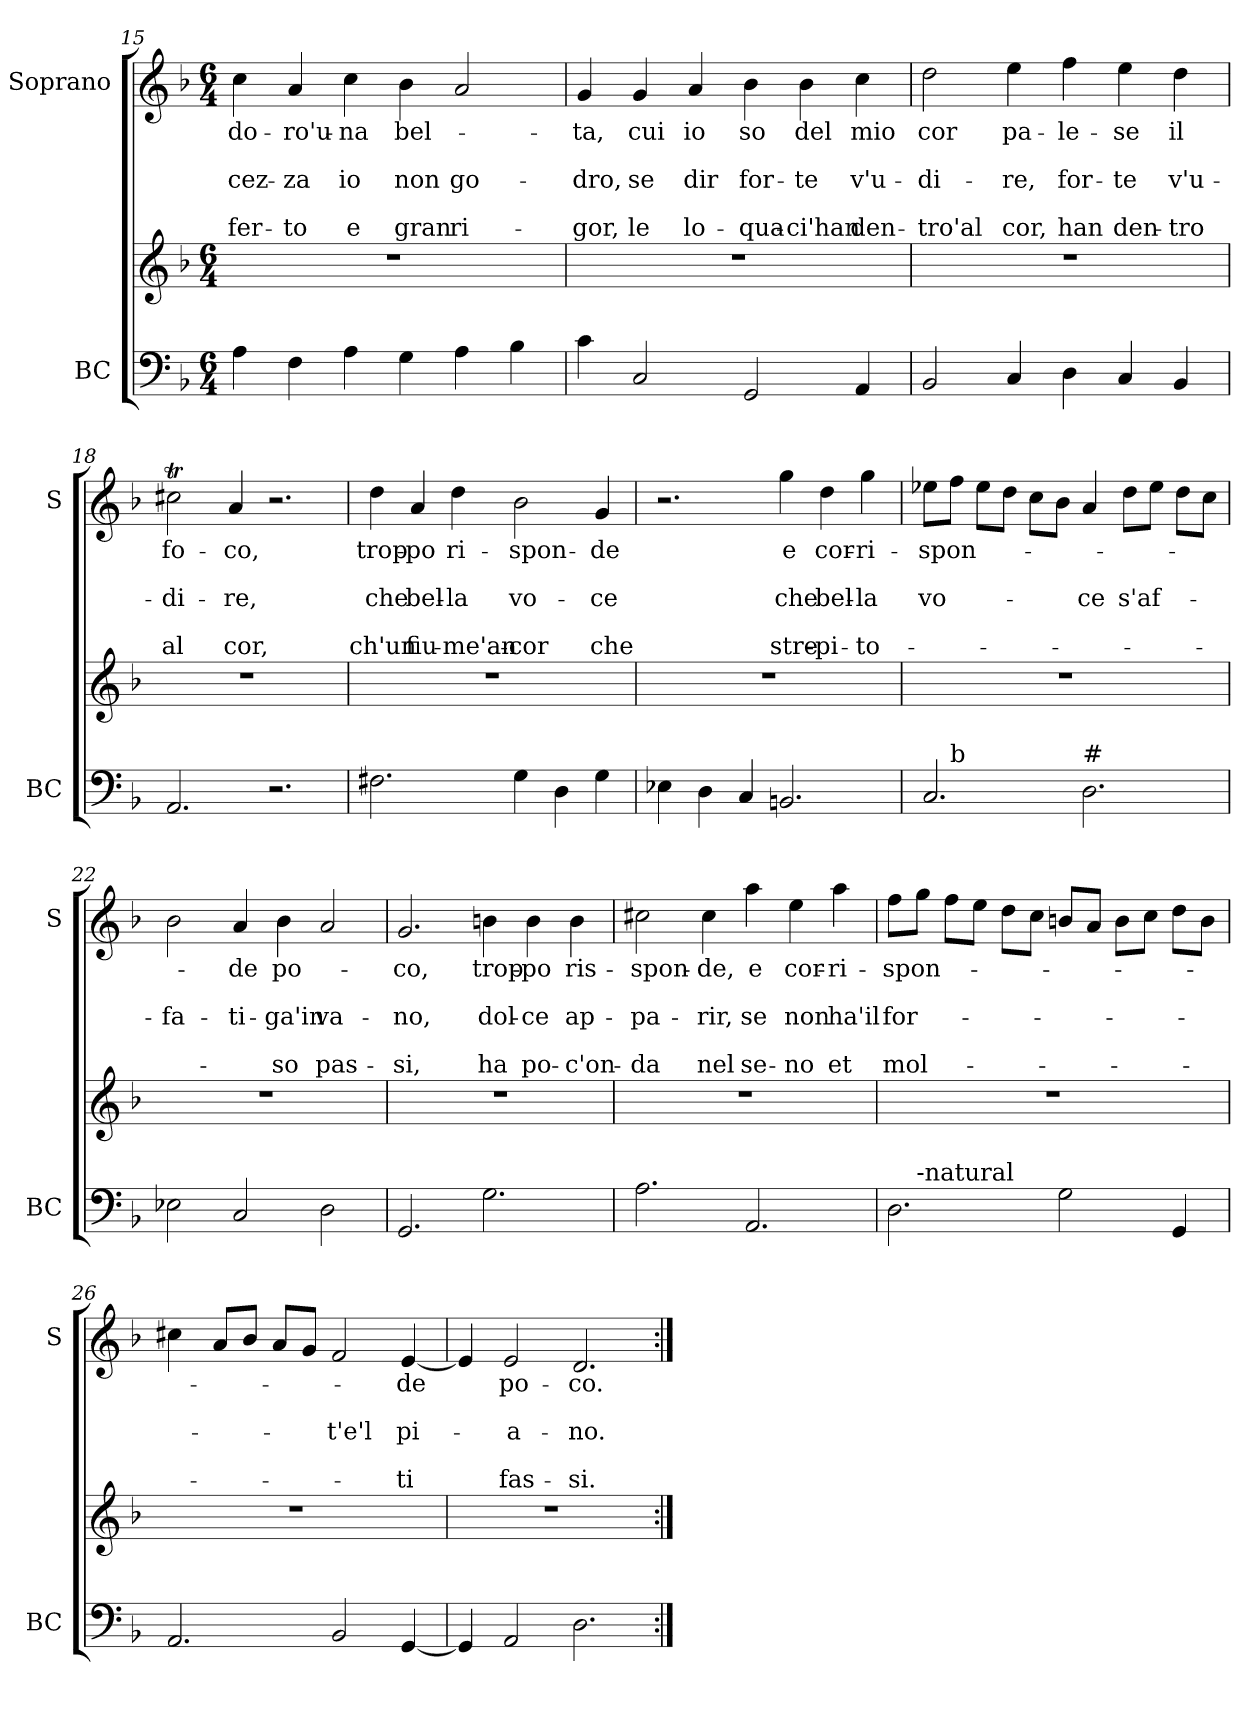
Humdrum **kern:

**kern	**kern	**kern	**text	**text	**text	**text	**text
*part2	*part2	*part1	*part1	*part1	*part1	*part1	*part1
*staff3	*staff2	*staff1	*staff1	*staff1	*staff1	*staff1	*staff1
*I"BC	*	*I"Soprano	*	*	*	*	*
*I'BC	*	*I'S	*	*	*	*	*
*clefF4	*clefG2	*clefG2	*	*	*	*	*
*k[b-]	*k[b-]	*k[b-]	*	*	*	*	*
*F:	*F:	*F:	*	*	*	*	*
*M6/4	*M6/4	*M6/4	*	*	*	*	*
=15	=15	=15	=15	=15	=15	=15	=15
!	!	!	!LO:LY:b	!	!LO:LY:b	!	!LO:LY:b
4A\	1.r	4cc\	-do-	.	-cez-	.	-fer-
!	!	!	!LO:LY:b	!	!LO:LY:b	!	!LO:LY:b
4F\	.	4a/	-ro'u-	.	-za	.	-to
!	!	!	!LO:LY:b	!	!LO:LY:b	!	!LO:LY:b
4A\	.	4cc\	-na	.	io	.	e
!	!	!	!LO:LY:b	!	!LO:LY:b	!	!LO:LY:b
4G\	.	4b-\	bel-	.	non	.	gran
!	!	!	!	!	!LO:LY:b	!	!LO:LY:b
4A\	.	2a/	.	.	go-	.	ri-
4B-\	.	.	.	.	.	.	.
!!LO:LB:g=z
=16	=16	=16	=16	=16	=16	=16	=16
!	!	!	!LO:LY:b	!	!LO:LY:b	!	!LO:LY:b
4c\	1.r	4g/	-ta,	.	-dro,	.	-gor,
!	!	!	!LO:LY:b	!	!LO:LY:b	!	!LO:LY:b
2C/	.	4g/	cui	.	se	.	le
!	!	!	!LO:LY:b	!	!LO:LY:b	!	!LO:LY:b
.	.	4a/	io	.	dir	.	lo-
!	!	!	!LO:LY:b	!	!LO:LY:b	!	!LO:LY:b
2GG/	.	4b-\	so	.	for-	.	-qua-
!	!	!	!LO:LY:b	!	!LO:LY:b	!	!LO:LY:b
.	.	4b-\	del	.	-te	.	-ci'han
!	!	!	!LO:LY:b	!	!LO:LY:b	!	!LO:LY:b
4AA/	.	4cc\	mio	.	v'u-	.	den-
=17	=17	=17	=17	=17	=17	=17	=17
!	!	!	!LO:LY:b	!	!LO:LY:b	!	!LO:LY:b
2BB-/	1.r	2dd\	cor	.	-di-	.	-tro'al
!	!	!	!LO:LY:b	!	!LO:LY:b	!	!LO:LY:b
4C/	.	4ee\	pa-	.	-re,	.	cor,
!	!	!	!LO:LY:b	!	!LO:LY:b	!	!LO:LY:b
4D\	.	4ff\	-le-	.	for-	.	han
!	!	!	!LO:LY:b	!	!LO:LY:b	!	!LO:LY:b
4C/	.	4ee\	-se	.	-te	.	den-
!	!	!	!LO:LY:b	!	!LO:LY:b	!	!LO:LY:b
4BB-/	.	4dd\	il	.	v'u-	.	-tro
=18	=18	=18	=18	=18	=18	=18	=18
!	!	!	!LO:LY:b	!	!LO:LY:b	!	!LO:LY:b
2.AA/	1.r	2cc#Xt\	fo-	.	-di-	.	al
!	!	!	!LO:LY:b	!	!LO:LY:b	!	!LO:LY:b
.	.	4a/	-co,	.	-re,	.	cor,
2.r	.	2.r	.	.	.	.	.
=19	=19	=19	=19	=19	=19	=19	=19
!	!	!	!LO:LY:b	!	!LO:LY:b	!	!LO:LY:b
2.F#X\	1.r	4dd\	trop-	.	che	.	ch'un
!	!	!	!LO:LY:b	!	!LO:LY:b	!	!LO:LY:b
.	.	4a/	-po	.	bel-	.	fiu-
!	!	!	!LO:LY:b	!	!LO:LY:b	!	!LO:LY:b
.	.	4dd\	ri-	.	-la	.	-me'an-
!	!	!	!LO:LY:b	!	!LO:LY:b	!	!LO:LY:b
4G\	.	2b-\	-spon-	.	vo-	.	-cor
4D\	.	.	.	.	.	.	.
!	!	!	!LO:LY:b	!	!LO:LY:b	!	!LO:LY:b
4G\	.	4g/	-de	.	-ce	.	che
!!LO:LB:g=z
=20	=20	=20	=20	=20	=20	=20	=20
4E-X\	1.r	2.r	.	.	.	.	.
4D\	.	.	.	.	.	.	.
4C/	.	.	.	.	.	.	.
!	!	!	!LO:LY:b	!	!LO:LY:b	!	!LO:LY:b
2.BBn/	.	4gg\	e	.	che	.	stre-
!	!	!	!LO:LY:b	!	!LO:LY:b	!	!LO:LY:b
.	.	4dd\	cor-	.	bel-	.	-pi-
!	!	!	!LO:LY:b	!	!LO:LY:b	!	!LO:LY:b
.	.	4gg\	-ri-	.	-la	.	-to-
=21	=21	=21	=21	=21	=21	=21	=21
!	!	!	!LO:LY:b	!	!LO:LY:b	!	!
*^	*	*	*	*	*	*	*
2.C/	8ryy	1.r	8ee-X\L	-spon-	.	vo-	.	.
!	!LO:TX:a:t=b	!	!	!	!	!	!	!
.	1ryy	.	8ff\J	.	.	.	.	.
.	.	.	8ee-\L	.	.	.	.	.
.	.	.	8dd\J	.	.	.	.	.
.	.	.	8cc\L	.	.	.	.	.
.	.	.	8b-\J	.	.	.	.	.
!LO:TX:a:t=#	!	!	!	!	!	!	!	!
!	!	!	!	!	!	!LO:LY:b	!	!
2.D\	.	.	4a/	.	.	-ce	.	.
!	!	!	!	!	!	!LO:LY:b	!	!
.	.	.	8dd\L	.	.	s'af-	.	.
.	4.ryy	.	8ee-\J	.	.	.	.	.
.	.	.	8dd\L	.	.	.	.	.
.	.	.	8cc\J	.	.	.	.	.
=22	=22	=22	=22	=22	=22	=22	=22	=22
!	!	!	!	!	!	!LO:LY:b	!	!
*v	*v	*	*	*	*	*	*	*
2E-X\	1.r	2b-\	.	.	-fa-	.	.
!	!	!	!LO:LY:b	!	!LO:LY:b	!	!
2C/	.	4a/	-de	.	-ti-	.	.
!	!	!	!LO:LY:b	!	!LO:LY:b	!	!LO:LY:b
.	.	4b-\	po-	.	-ga'in	.	-so
!	!	!	!	!	!LO:LY:b	!	!LO:LY:b
2D\	.	2a/	.	.	va-	.	pas-
=23	=23	=23	=23	=23	=23	=23	=23
!	!	!	!LO:LY:b	!	!LO:LY:b	!	!LO:LY:b
2.GG/	1.r	2.g/	-co,	.	-no,	.	-si,
!	!	!	!LO:LY:b	!	!LO:LY:b	!	!LO:LY:b
2.G\	.	4bn\	trop-	.	dol-	.	ha
!	!	!	!LO:LY:b	!	!LO:LY:b	!	!LO:LY:b
.	.	4b\	-po	.	-ce	.	po-
!	!	!	!LO:LY:b	!	!LO:LY:b	!	!LO:LY:b
.	.	4b\	ris-	.	ap-	.	-c'on-
!!LO:LB:g=z
=24	=24	=24	=24	=24	=24	=24	=24
!	!	!	!LO:LY:b	!	!LO:LY:b	!	!LO:LY:b
2.A\	1.r	2cc#X\	-spon-	.	-pa-	.	-da
!	!	!	!LO:LY:b	!	!LO:LY:b	!	!LO:LY:b
.	.	4cc#\	-de,	.	-rir,	.	nel
!	!	!	!LO:LY:b	!	!LO:LY:b	!	!LO:LY:b
2.AA/	.	4aa\	e	.	se	.	se-
!	!	!	!LO:LY:b	!	!LO:LY:b	!	!LO:LY:b
.	.	4ee\	cor-	.	non	.	-no
!	!	!	!LO:LY:b	!	!LO:LY:b	!	!LO:LY:b
.	.	4aa\	-ri-	.	ha'il	.	et
=25	=25	=25	=25	=25	=25	=25	=25
!	!	!	!LO:LY:b	!	!LO:LY:b	!	!LO:LY:b
*^	*	*	*	*	*	*	*
2.D\	8ryy	1.r	8ff\L	-spon-	.	for-	.	mol-
!	!LO:TX:a:t=-natural	!	!	!	!	!	!	!
.	1ryy	.	8gg\J	.	.	.	.	.
.	.	.	8ff\L	.	.	.	.	.
.	.	.	8ee\J	.	.	.	.	.
.	.	.	8dd\L	.	.	.	.	.
.	.	.	8cc\J	.	.	.	.	.
2G\	.	.	8bn/L	.	.	.	.	.
.	.	.	8a/J	.	.	.	.	.
.	.	.	8b\L	.	.	.	.	.
.	4.ryy	.	8cc\J	.	.	.	.	.
4GG/	.	.	8dd\L	.	.	.	.	.
.	.	.	8b\J	.	.	.	.	.
*v	*v	*	*	*	*	*	*	*
=26	=26	=26	=26	=26	=26	=26	=26
2.AA/	1.r	4cc#X\	.	.	.	.	.
.	.	8a/L	.	.	.	.	.
.	.	8b-/J	.	.	.	.	.
.	.	8a/L	.	.	.	.	.
.	.	8g/J	.	.	.	.	.
!	!	!	!	!	!LO:LY:b	!	!
2BB-/	.	2f/	.	.	-t'e'l	.	.
!	!	!	!LO:LY:b	!	!LO:LY:b	!	!LO:LY:b
[4GG/	.	[4e/	-de	.	pi-	.	-ti
=27	=27	=27	=27	=27	=27	=27	=27
4GG/]	1.r	4e/]	.	.	.	.	.
!	!	!	!LO:LY:b	!	!LO:LY:b	!	!LO:LY:b
2AA/	.	2e/	po-	.	-a-	.	fas-
!	!	!	!LO:LY:b	!	!LO:LY:b	!	!LO:LY:b
2.D\	.	2.d/	-co.	.	-no.	.	-si.
=:|!	=:|!	=:|!	=:|!	=:|!	=:|!	=:|!	=:|!
*-	*-	*-	*-	*-	*-	*-	*-
